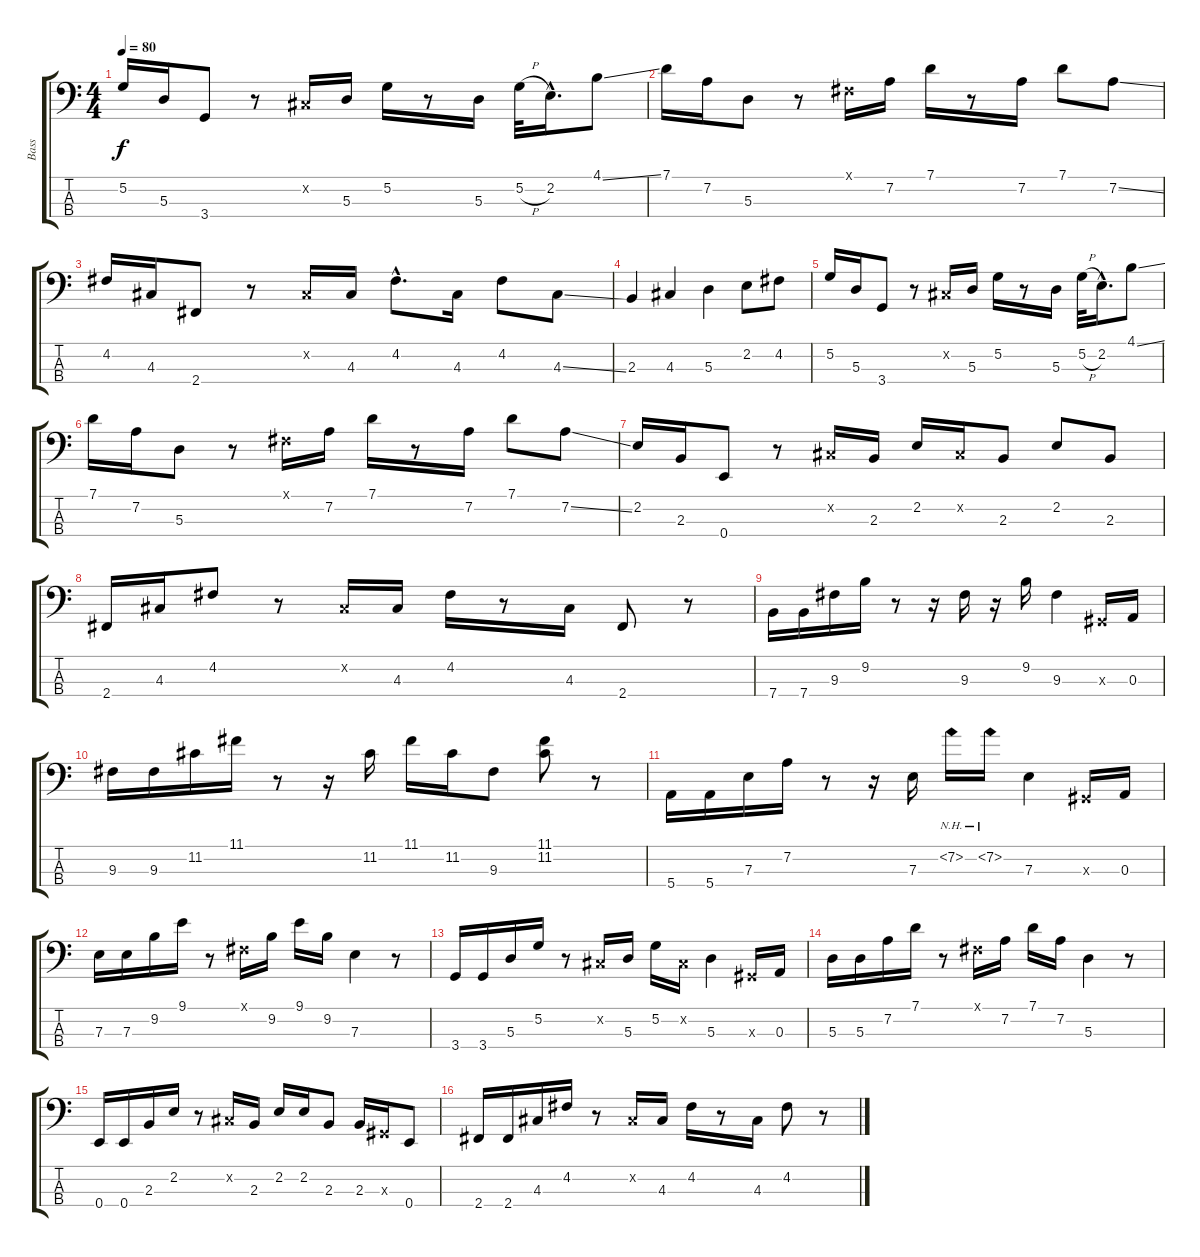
\track ("Bass" "Bass") {instrument slapbass1}
\staff {score tabs}
\tuning (G2 D2 A1 E1) {hide}
\ts (4 4)
\tempo 80
\clef f4
\ks c
5.2.16{dy f} 5.3.16 3.4.8 r.8 -1.2{x}.16 5.3.16 5.2.16 r.8 5.3.16 5.2{h}.32 2.2{hac}.16{d} 4.1{ss}.8 |
7.1.16 7.2.16 5.3.8 r.8 -1.1{x}.16 7.2.16 7.1.16 r.8 7.2.16 7.1.8 7.2{ss}.8 |
4.2.16 4.3.16 2.4.8 r.8 -1.2{x}.16 4.3.16 4.2{hac}.8{d} 4.3.16 4.2.8 4.3{ss}.8 |
2.3.4 4.3.4 5.3.4 2.2.8 4.2.8 |
5.2.16 5.3.16 3.4.8 r.8 -1.2{x}.16 5.3.16 5.2.16 r.8 5.3.16 5.2{h}.32 2.2{hac}.16{d} 4.1{ss}.8 |
7.1.16 7.2.16 5.3.8 r.8 -1.1{x}.16 7.2.16 7.1.16 r.8 7.2.16 7.1.8 7.2{ss}.8 |
2.2.16 2.3.16 0.4.8 r.8 -1.2{x}.16 2.3.16 2.2.16 -1.2{x}.16 2.3.8 2.2.8 2.3.8 |
2.4.16 4.3.16 4.2.8 r.8 -1.2{x}.16 4.3.16 4.2.16 r.8 4.3.16 2.4.8 r.8 |
7.4.16 7.4.16 9.3.16 9.2.16 r.8 r.16 9.3.16 r.16 9.2.16 9.3.4 -1.3{x}.16 0.3.16 |
9.3.16 9.3.16 11.2.16 11.1.16 r.8 r.16 11.2.16 11.1.16 11.2.16 9.3.8 (11.1 11.2).8 r.8 |
5.4.16 5.4.16 7.3.16 7.2.16 r.8 r.16 7.3.16 7.2{nh}.16 7.2{nh}.16 7.3.4 -1.3{x}.16 0.3.16 |
7.3.16 7.3.16 9.2.16 9.1.16 r.8 -1.1{x}.16 9.2.16 9.1.16 9.2.16 7.3.4 r.8 |
3.4.16 3.4.16 5.3.16 5.2.16 r.8 -1.2{x}.16 5.3.16 5.2.16 -1.2{x}.16 5.3.4 -1.3{x}.16 0.3.16 |
5.3.16 5.3.16 7.2.16 7.1.16 r.8 -1.1{x}.16 7.2.16 7.1.16 7.2.16 5.3.4 r.8 |
0.4.16 0.4.16 2.3.16 2.2.16 r.8 -1.2{x}.16 2.3.16 2.2.16 2.2.16 2.3.8 2.3.16 -1.3{x}.16 0.4.8 |
2.4.16 2.4.16 4.3.16 4.2.16 r.8 -1.2{x}.16 4.3.16 4.2.16 r.8 4.3.16 4.2.8 r.8
